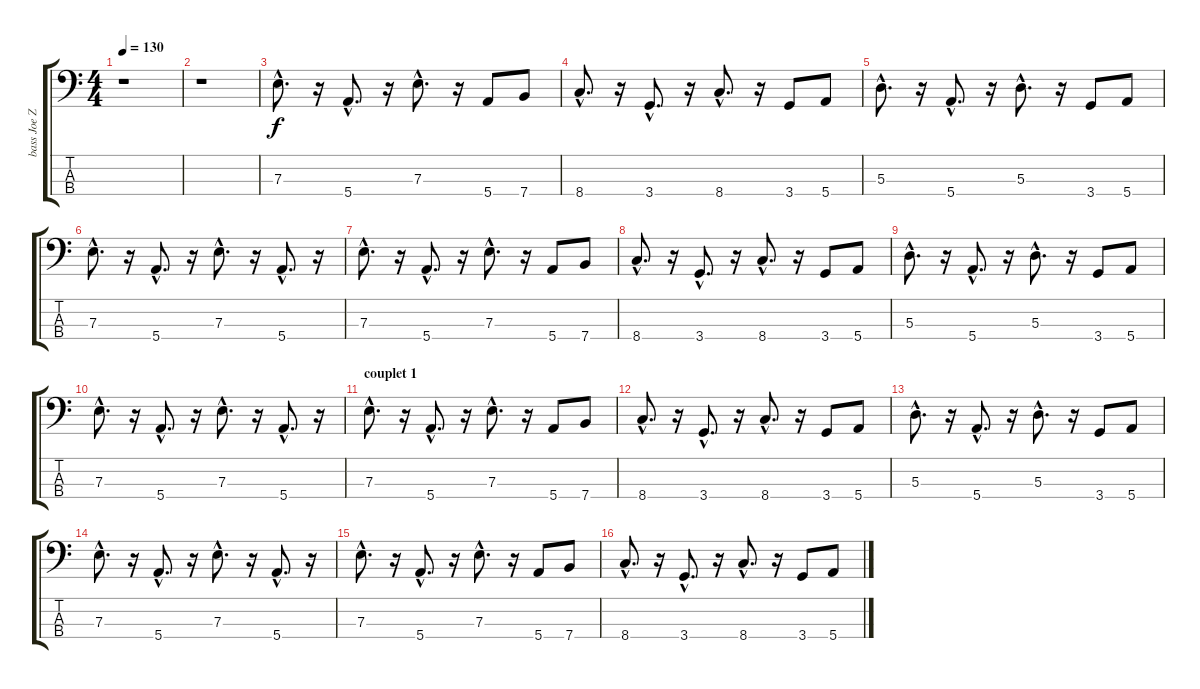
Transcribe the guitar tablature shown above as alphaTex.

\track ("bass Joe Zinkan" "bass Joe Z") {instrument electricbassfinger}
\staff {score tabs}
\tuning (G2 D2 A1 E1) {hide}
\ts (4 4)
\tempo 130
\clef f4
\ks c
r.1{dy f instrument electricbassfinger} |
r.1 |
7.3{hac}.8{d} r.16 5.4{hac}.8{d} r.16 7.3{hac}.8{d} r.16 5.4.8 7.4.8 |
8.4{hac}.8{d} r.16 3.4{hac}.8{d} r.16 8.4{hac}.8{d} r.16 3.4.8 5.4.8 |
5.3{hac}.8{d} r.16 5.4{hac}.8{d} r.16 5.3{hac}.8{d} r.16 3.4.8 5.4.8 |
7.3{hac}.8{d} r.16 5.4{hac}.8{d} r.16 7.3{hac}.8{d} r.16 5.4{hac}.8{d} r.16 |
7.3{hac}.8{d} r.16 5.4{hac}.8{d} r.16 7.3{hac}.8{d} r.16 5.4.8 7.4.8 |
8.4{hac}.8{d} r.16 3.4{hac}.8{d} r.16 8.4{hac}.8{d} r.16 3.4.8 5.4.8 |
5.3{hac}.8{d} r.16 5.4{hac}.8{d} r.16 5.3{hac}.8{d} r.16 3.4.8 5.4.8 |
7.3{hac}.8{d} r.16 5.4{hac}.8{d} r.16 7.3{hac}.8{d} r.16 5.4{hac}.8{d} r.16 |
\section ("" "couplet 1")
7.3{hac}.8{d} r.16 5.4{hac}.8{d} r.16 7.3{hac}.8{d} r.16 5.4.8 7.4.8 |
8.4{hac}.8{d} r.16 3.4{hac}.8{d} r.16 8.4{hac}.8{d} r.16 3.4.8 5.4.8 |
5.3{hac}.8{d} r.16 5.4{hac}.8{d} r.16 5.3{hac}.8{d} r.16 3.4.8 5.4.8 |
7.3{hac}.8{d} r.16 5.4{hac}.8{d} r.16 7.3{hac}.8{d} r.16 5.4{hac}.8{d} r.16 |
7.3{hac}.8{d} r.16 5.4{hac}.8{d} r.16 7.3{hac}.8{d} r.16 5.4.8 7.4.8 |
8.4{hac}.8{d} r.16 3.4{hac}.8{d} r.16 8.4{hac}.8{d} r.16 3.4.8 5.4.8
